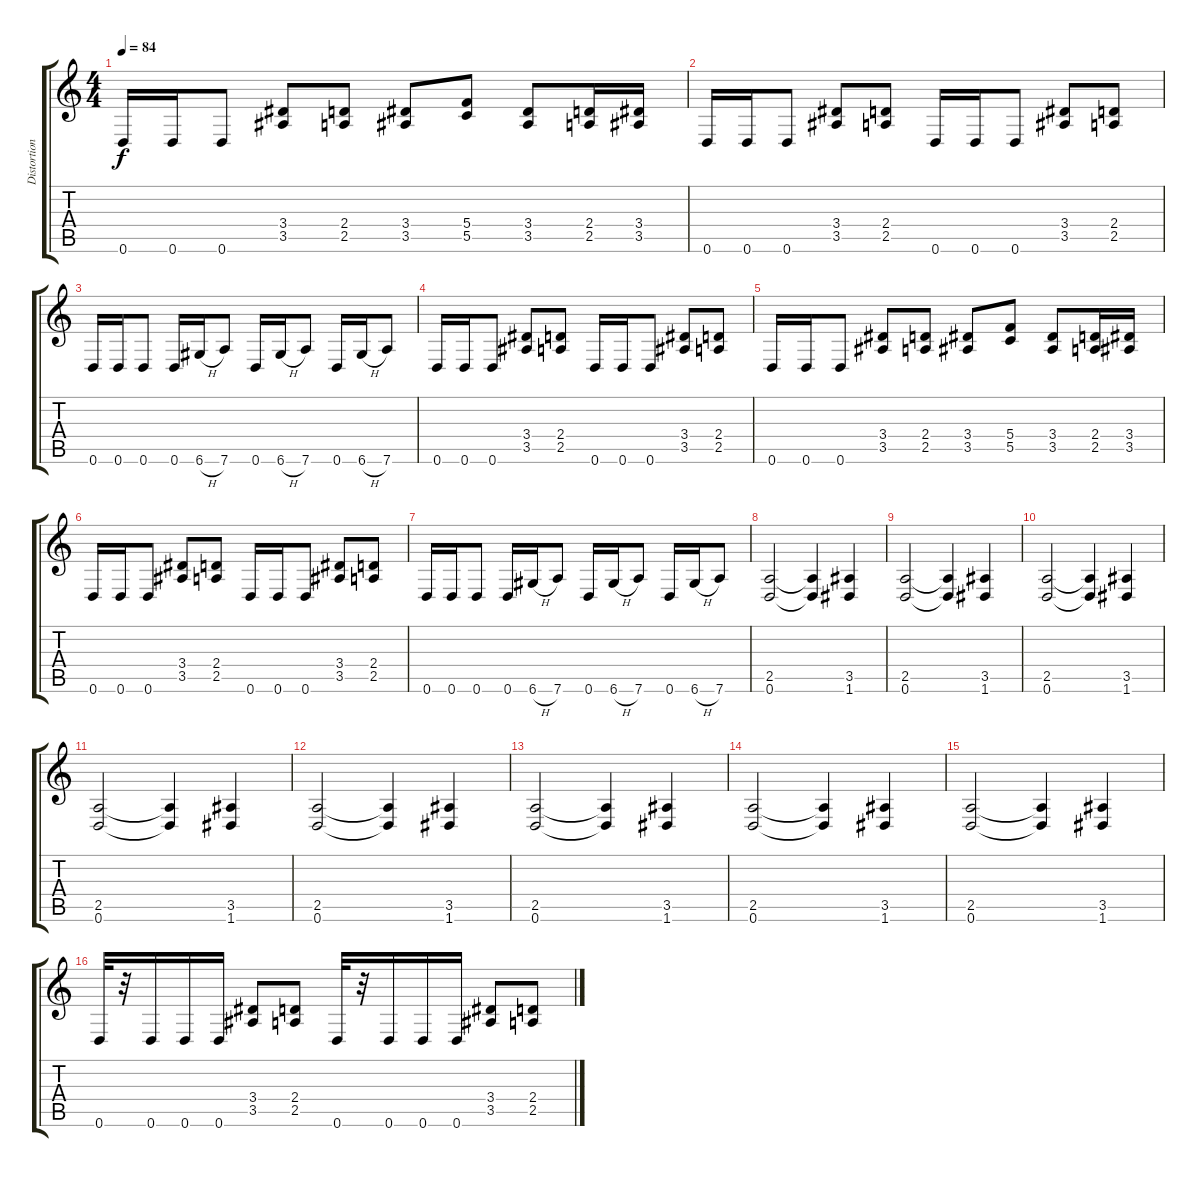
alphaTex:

\track ("Distortion Guitar 2" "Distortion") {instrument distortionguitar}
\staff {score tabs}
\tuning (D4 A3 F3 C3 G2 D2) {hide}
\ts (4 4)
\tempo 84
\clef g2
\ks c
0.6.16{dy f} 0.6.16 0.6.8 (3.4 3.5).8 (2.4 2.5).8 (3.4 3.5).8 (5.4 5.5).8 (3.4 3.5).8 (2.4 2.5).16 (3.4 3.5).16 |
0.6.16 0.6.16 0.6.8 (3.4 3.5).8 (2.4 2.5).8 0.6.16 0.6.16 0.6.8 (3.4 3.5).8 (2.4 2.5).8 |
0.6.16 0.6.16 0.6.8 0.6.16 6.6{h}.16 7.6.8 0.6.16 6.6{h}.16 7.6.8 0.6.16 6.6{h}.16 7.6.8 |
0.6.16 0.6.16 0.6.8 (3.4 3.5).8 (2.4 2.5).8 0.6.16 0.6.16 0.6.8 (3.4 3.5).8 (2.4 2.5).8 |
0.6.16 0.6.16 0.6.8 (3.4 3.5).8 (2.4 2.5).8 (3.4 3.5).8 (5.4 5.5).8 (3.4 3.5).8 (2.4 2.5).16 (3.4 3.5).16 |
0.6.16 0.6.16 0.6.8 (3.4 3.5).8 (2.4 2.5).8 0.6.16 0.6.16 0.6.8 (3.4 3.5).8 (2.4 2.5).8 |
0.6.16 0.6.16 0.6.8 0.6.16 6.6{h}.16 7.6.8 0.6.16 6.6{h}.16 7.6.8 0.6.16 6.6{h}.16 7.6.8 |
(2.5 0.6).2 (2.5{t} 0.6{t}).4 (3.5 1.6).4 |
(2.5 0.6).2 (2.5{t} 0.6{t}).4 (3.5 1.6).4 |
(2.5 0.6).2 (2.5{t} 0.6{t}).4 (3.5 1.6).4 |
(2.5 0.6).2 (2.5{t} 0.6{t}).4 (3.5 1.6).4 |
(2.5 0.6).2 (2.5{t} 0.6{t}).4 (3.5 1.6).4 |
(2.5 0.6).2 (2.5{t} 0.6{t}).4 (3.5 1.6).4 |
(2.5 0.6).2 (2.5{t} 0.6{t}).4 (3.5 1.6).4 |
(2.5 0.6).2 (2.5{t} 0.6{t}).4 (3.5 1.6).4 |
0.6.32 r.32 0.6.16 0.6.16 0.6.16 (3.4 3.5).8 (2.4 2.5).8 0.6.32 r.32 0.6.16 0.6.16 0.6.16 (3.4 3.5).8 (2.4 2.5).8
